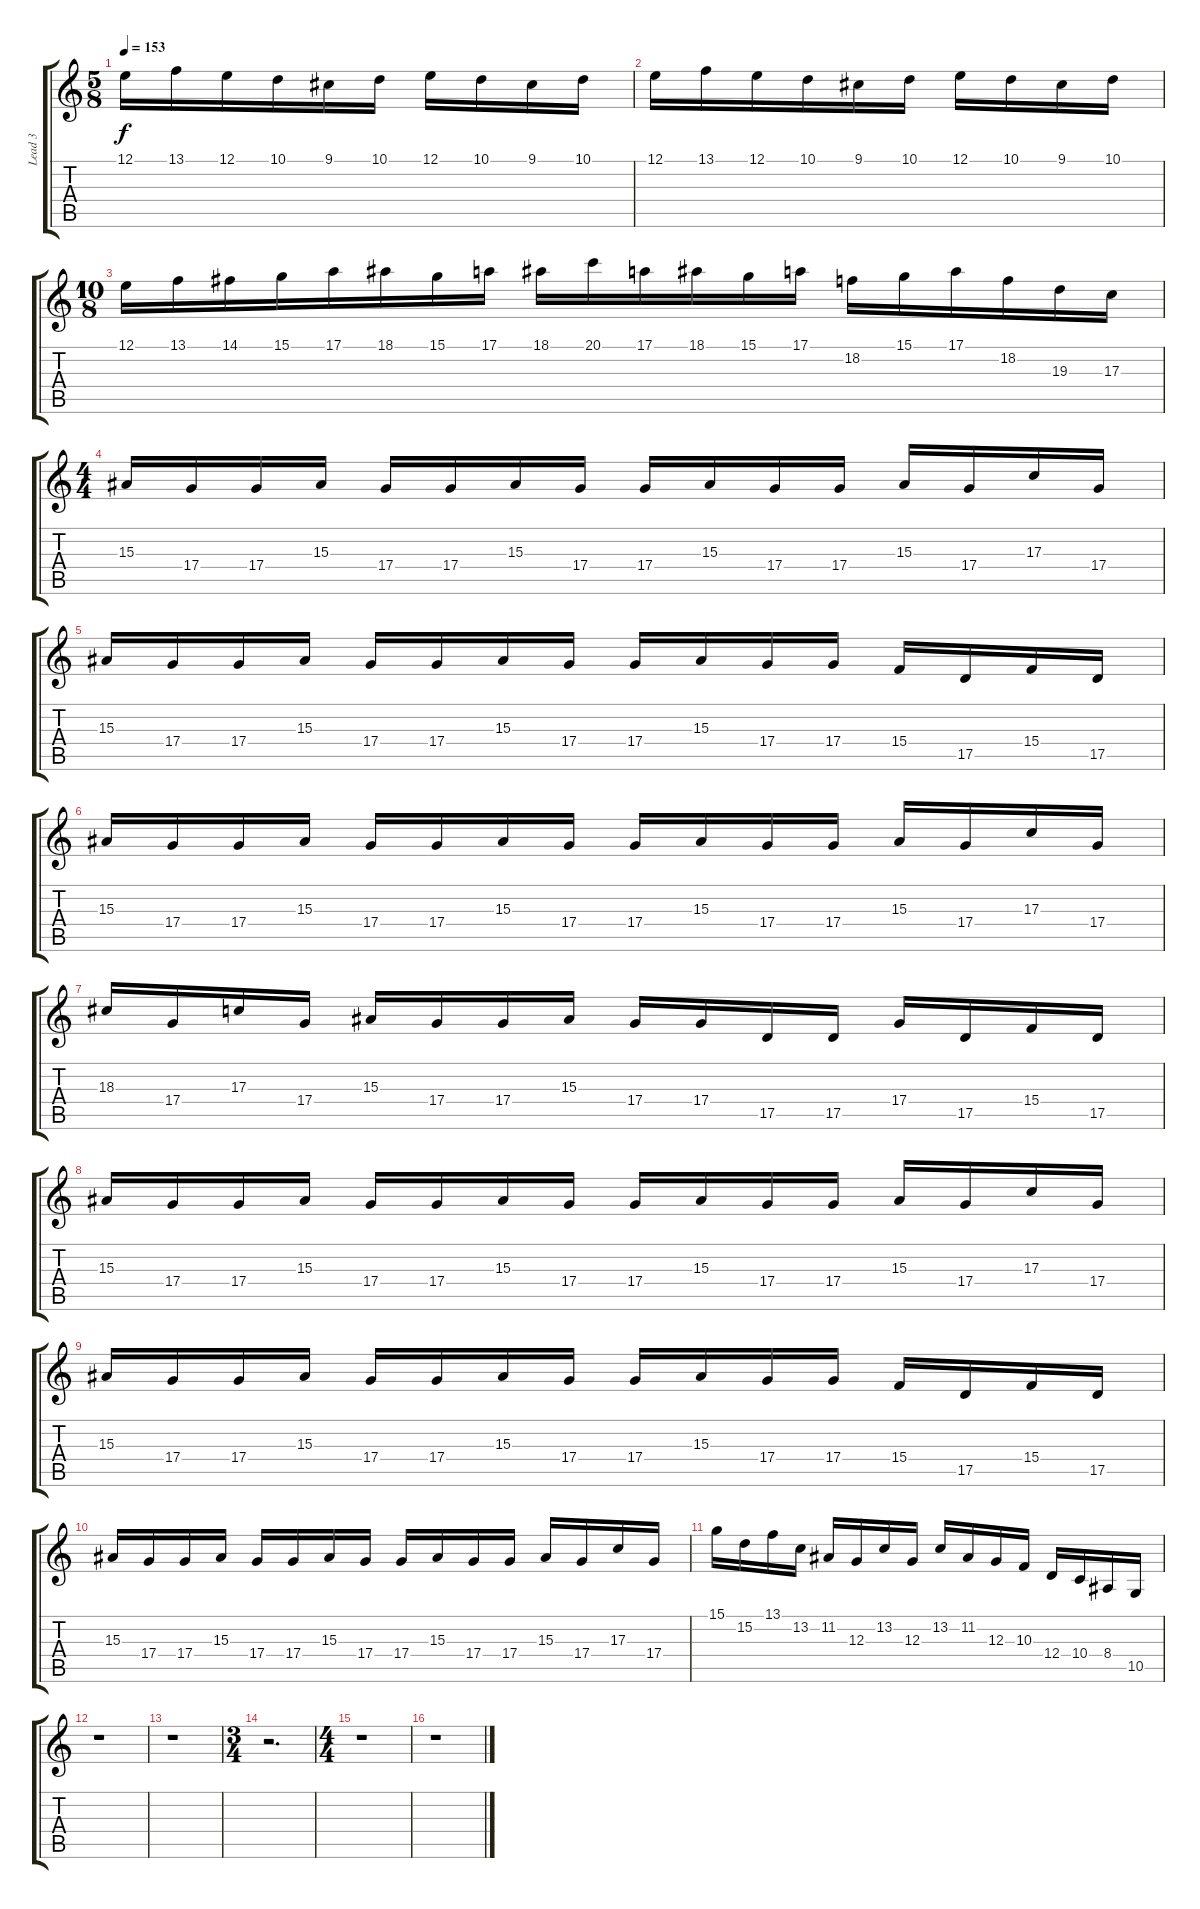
\track ("Lead 3" "Lead 3") {instrument lead8bassandlead}
\staff {score tabs}
\tuning (E4 B3 G3 D3 A2 E2) {hide}
\ts (5 8)
\tempo 153
\clef g2
\ks c
12.1.16{dy f} 13.1.16 12.1.16 10.1.16 9.1.16 10.1.16 12.1.16 10.1.16 9.1.16 10.1.16 |
12.1.16 13.1.16 12.1.16 10.1.16 9.1.16 10.1.16 12.1.16 10.1.16 9.1.16 10.1.16 |
\ts (10 8)
12.1.16 13.1.16 14.1.16 15.1.16 17.1.16 18.1.16 15.1.16 17.1.16 18.1.16 20.1.16 17.1.16 18.1.16 15.1.16 17.1.16 18.2.16 15.1.16 17.1.16 18.2.16 19.3.16 17.3.16 |
\ts (4 4)
15.3.16 17.4.16 17.4.16 15.3.16 17.4.16 17.4.16 15.3.16 17.4.16 17.4.16 15.3.16 17.4.16 17.4.16 15.3.16 17.4.16 17.3.16 17.4.16 |
15.3.16 17.4.16 17.4.16 15.3.16 17.4.16 17.4.16 15.3.16 17.4.16 17.4.16 15.3.16 17.4.16 17.4.16 15.4.16 17.5.16 15.4.16 17.5.16 |
15.3.16 17.4.16 17.4.16 15.3.16 17.4.16 17.4.16 15.3.16 17.4.16 17.4.16 15.3.16 17.4.16 17.4.16 15.3.16 17.4.16 17.3.16 17.4.16 |
18.3.16 17.4.16 17.3.16 17.4.16 15.3.16 17.4.16 17.4.16 15.3.16 17.4.16 17.4.16 17.5.16 17.5.16 17.4.16 17.5.16 15.4.16 17.5.16 |
15.3.16 17.4.16 17.4.16 15.3.16 17.4.16 17.4.16 15.3.16 17.4.16 17.4.16 15.3.16 17.4.16 17.4.16 15.3.16 17.4.16 17.3.16 17.4.16 |
15.3.16 17.4.16 17.4.16 15.3.16 17.4.16 17.4.16 15.3.16 17.4.16 17.4.16 15.3.16 17.4.16 17.4.16 15.4.16 17.5.16 15.4.16 17.5.16 |
15.3.16 17.4.16 17.4.16 15.3.16 17.4.16 17.4.16 15.3.16 17.4.16 17.4.16 15.3.16 17.4.16 17.4.16 15.3.16 17.4.16 17.3.16 17.4.16 |
15.1.16 15.2.16 13.1.16 13.2.16 11.2.16 12.3.16 13.2.16 12.3.16 13.2.16 11.2.16 12.3.16 10.3.16 12.4.16 10.4.16 8.4.16 10.5.16 |
r.1 |
r.1 |
\ts (3 4)
r.2{d} |
\ts (4 4)
r.1 |
r.1
